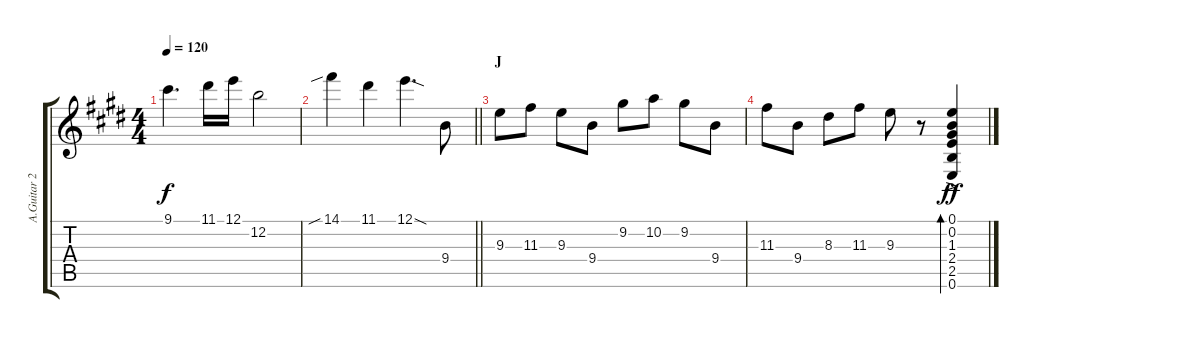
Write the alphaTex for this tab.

\track ("A.Guitar 2" "A.Guitar 2") {instrument acousticguitarsteel}
\staff {score tabs}
\tuning (E4 B3 G3 D3 A2 E2) {hide}
\ts (4 4)
\tempo 120
\clef g2
\ks e
9.1.4{d dy f} 11.1.16 12.1.16 12.2.2{txt ""} |
\barLineRight lightlight
14.1{sib}.4 11.1.4 12.1{sod}.4{d} 9.4.8 |
\section ("" "J")
9.3.8 11.3.8 9.3.8 9.4.8 9.2.8 10.2.8 9.2.8 9.4.8 |
11.3.8 9.4.8 8.3.8 11.3.8 9.3.8 r.8 (0.1{ac} 0.2{ac} 1.3{ac} 2.4{ac} 2.5{ac} 0.6{ac}).4{bd 30 dy ff}
